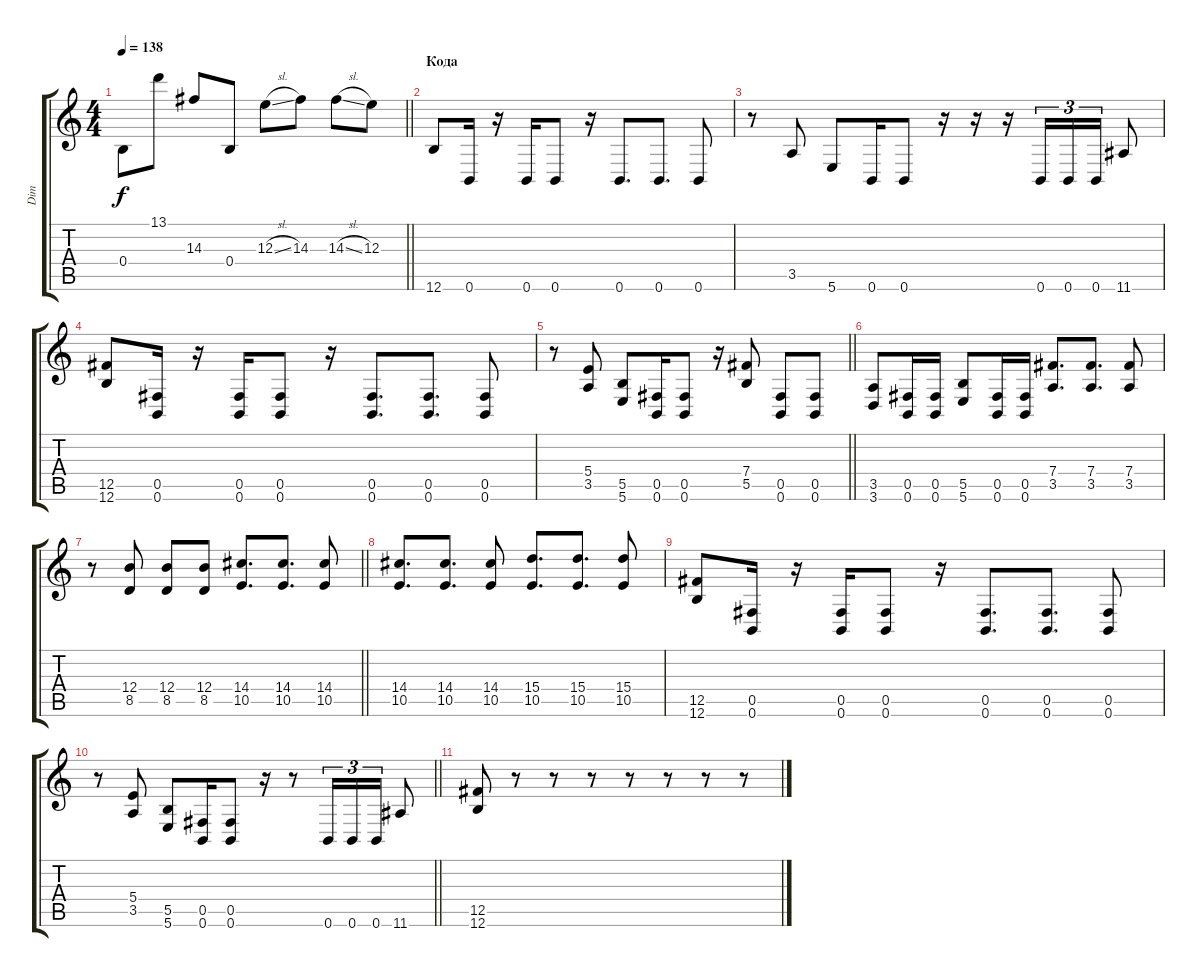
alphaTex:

\track ("Dim" "Dim") {instrument distortionguitar}
\staff {score tabs}
\tuning (Db4 Ab3 E3 B2 Gb2 B1) {hide}
\ts (4 4)
\tempo 138
\clef g2
\barLineRight lightlight
\ks c
0.4.8{dy f} 13.1.8 14.3.8 0.4.8 12.3{sl}.8 14.3.8 14.3{sl}.8 12.3.8 |
\section ("" "Кода")
12.6.8 0.6.16 r.16 0.6.16 0.6.8 r.16 0.6.8{d} 0.6.8{d} 0.6.8 |
r.8 3.5.8 5.6.8 0.6.16 0.6.8 r.16 r.16 r.16 0.6.16{tu (3 2)} 0.6.16{tu (3 2)} 0.6.16{tu (3 2)} 11.6.8 |
(12.5 12.6).8 (0.5 0.6).16 r.16 (0.5 0.6).16 (0.5 0.6).8 r.16 (0.5 0.6).8{d} (0.5 0.6).8{d} (0.5 0.6).8 |
\barLineRight lightlight
r.8 (5.4 3.5).8 (5.5 5.6).8 (0.5 0.6).16 (0.5 0.6).8 r.16 (7.4 5.5).8 (0.5 0.6).8 (0.5 0.6).8 |
(3.5 3.6).8 (0.5 0.6).16 (0.5 0.6).16 (5.5 5.6).8 (0.5 0.6).16 (0.5 0.6).16 (7.4 3.5).8{d} (7.4 3.5).8{d} (7.4 3.5).8 |
\barLineRight lightlight
r.8 (12.4 8.5).8 (12.4 8.5).8 (12.4 8.5).8 (14.4 10.5).8{d} (14.4 10.5).8{d} (14.4 10.5).8 |
(14.4 10.5).8{d} (14.4 10.5).8{d} (14.4 10.5).8 (15.4 10.5).8{d} (15.4 10.5).8{d} (15.4 10.5).8 |
(12.5 12.6).8 (0.5 0.6).16 r.16 (0.5 0.6).16 (0.5 0.6).8 r.16 (0.5 0.6).8{d} (0.5 0.6).8{d} (0.5 0.6).8 |
\barLineRight lightlight
r.8 (5.4 3.5).8 (5.5 5.6).8 (0.5 0.6).16 (0.5 0.6).8 r.16 r.8 0.6.16{tu (3 2)} 0.6.16{tu (3 2)} 0.6.16{tu (3 2)} 11.6.8 |
(12.5 12.6).8 r.8 r.8 r.8 r.8 r.8 r.8 r.8
